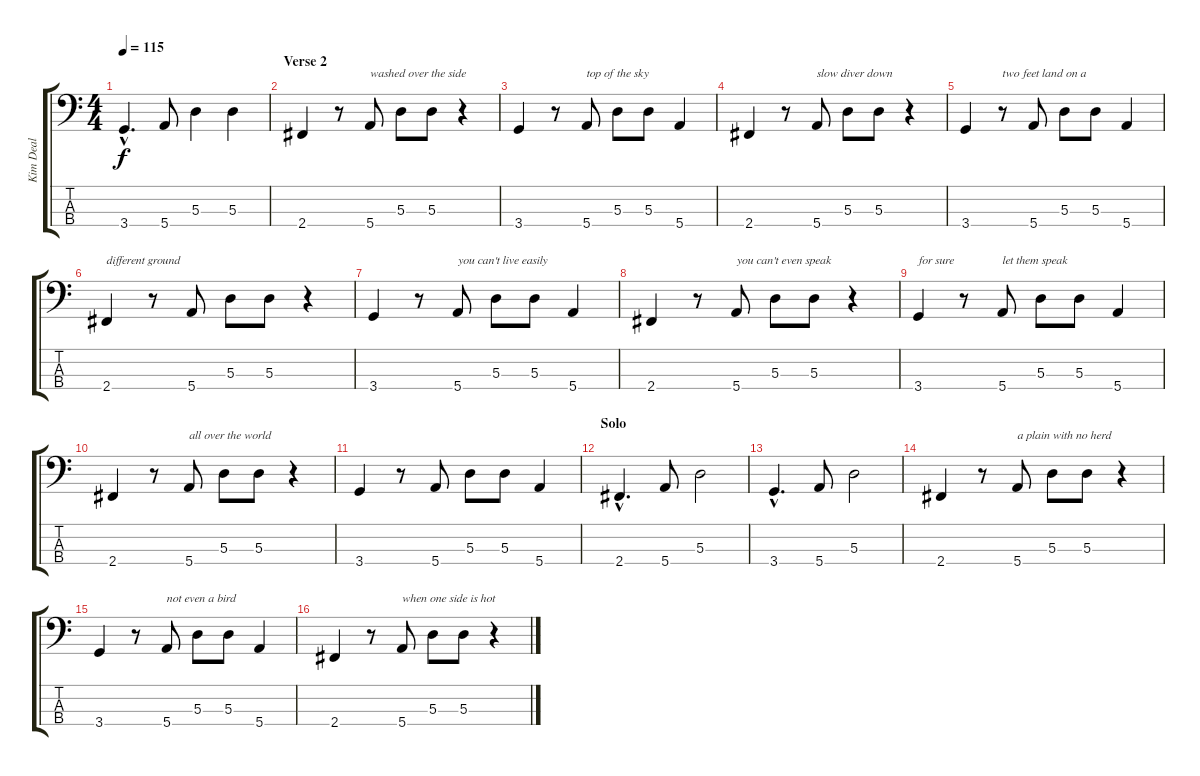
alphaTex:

\track ("Kim Deal" "Kim Deal") {instrument electricbasspick}
\staff {score tabs}
\tuning (G2 D2 A1 E1) {hide}
\ts (4 4)
\tempo 115
\clef f4
\ks c
3.4{hac}.4{d dy f} 5.4.8 5.3.4 5.3.4 |
\section ("" "Verse 2")
2.4.4 r.8 5.4.8{txt "washed over the side"} 5.3.8 5.3.8 r.4 |
3.4.4 r.8 5.4.8{txt "top of the sky"} 5.3.8 5.3.8 5.4.4 |
2.4.4 r.8 5.4.8{txt "slow diver down"} 5.3.8 5.3.8 r.4 |
3.4.4 r.8{txt "two feet land on a"} 5.4.8 5.3.8 5.3.8 5.4.4 |
2.4.4{txt "different ground"} r.8 5.4.8 5.3.8 5.3.8 r.4 |
3.4.4 r.8 5.4.8{txt "you can't live easily"} 5.3.8 5.3.8 5.4.4 |
2.4.4 r.8 5.4.8{txt "you can't even speak"} 5.3.8 5.3.8 r.4 |
3.4.4{txt "for sure "} r.8 5.4.8{txt "let them speak"} 5.3.8 5.3.8 5.4.4 |
2.4.4 r.8 5.4.8{txt "all over the world"} 5.3.8 5.3.8 r.4 |
3.4.4 r.8 5.4.8 5.3.8 5.3.8 5.4.4 |
\section ("" "Solo")
2.4{hac}.4{d} 5.4.8 5.3.2 |
3.4{hac}.4{d} 5.4.8 5.3.2 |
\section ("" "")
2.4.4 r.8 5.4.8{txt "a plain with no herd"} 5.3.8 5.3.8 r.4 |
3.4.4 r.8 5.4.8{txt "not even a bird"} 5.3.8 5.3.8 5.4.4 |
2.4.4 r.8 5.4.8{txt "when one side is hot"} 5.3.8 5.3.8 r.4
